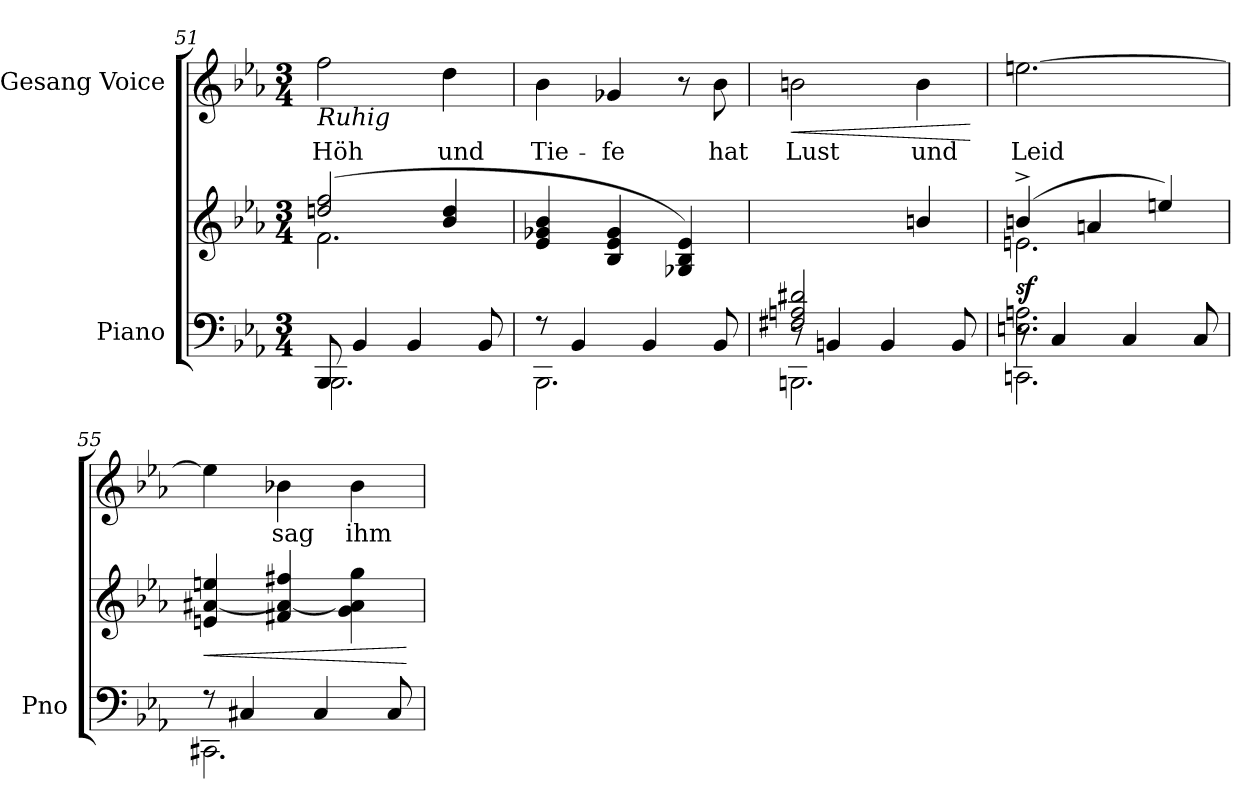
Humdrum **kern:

**kern	**kern	**dynam	**kern	**text	**dynam
*part2	*part2	*part2	*part1	*part1	*part1
*staff3	*staff2	*staff2/3	*staff1	*staff1	*staff1
*I"Piano	*	*	*I"Gesang Voice	*	*
*I'Pno	*	*	*	*	*
*clefF4	*clefG2	*	*clefG2	*	*
*k[b-e-a-]	*k[b-e-a-]	*	*k[b-e-a-]	*	*
*M3/4	*M3/4	*	*M3/4	*	*
=51	=51	=51	=51	=51	=51
!	!	!	!LO:TX:b:i:t=Ruhig	!	!
!LO:N:head=open	!	!	!	!LO:LY:b	!
*^	*^	*	*	*	*
8BBB-/	2.BBB-\	(2ddn/ 2ff/	2.f\	.	2ff\	Höh	.
4BB-/	.	.	.	.	.	.	.
4BB-/	.	.	.	.	.	.	.
!	!	!	!	!	!	!LO:LY:b	!
.	.	4b-/ 4dd/	.	.	4dd\	und	.
8BB-/	.	.	.	.	.	.	.
*	*	*v	*v	*	*	*	*
=52	=52	=52	=52	=52	=52	=52
!	!	!	!	!	!LO:LY:b	!
8r	2.BBB-\	4e-/ 4g-X/ 4b-/	.	4b-\	Tie-	.
4BB-/	.	.	.	.	.	.
!	!	!	!	!	!LO:LY:b	!
.	.	4B-/ 4e-/ 4g-/	.	4g-X/	-fe	.
4BB-/	.	.	.	.	.	.
.	.	4G-X/ 4B-/ 4e-/)	.	8r	.	.
!	!	!	!	!	!LO:LY:b	!
8BB-/	.	.	.	8b-\	hat	.
=53	=53	=53	=53	=53	=53	=53
*	*^	*	*	*	*	*
!	!	!	!	!	!	!LO:LY:b	!LO:HP:b
(>2F#X/ 2An/ 2d#X/	8r	2.BBBn\	2ryy	.	2bn\	Lust	<
.	4BBn/	.	.	.	.	.	.
.	4BB/	.	.	.	.	.	.
!	!	!	!	!	!	!LO:LY:b	!
4ryy	.	.	4bn/)	.	4b\	und	.
.	8BB/	.	.	.	.	.	.
*v	*v	*v	*	*	*	*	*
.	.	.	.	.	[
!!LO:LB:g=z
=54	=54	=54	=54	=54	=54
*^	*^	*	*	*	*
*	*^	*	*	*	*	*	*
!	!	!	!	!	!LO:DY:b	!	!LO:LY:b	!
8r	2.CCn\	2.En\ 2.An\	(4bn^/	2.en\	sf	[2.een\	Leid	.
4C/	.	.	.	.	.	.	.	.
.	.	.	4an/	.	.	.	.	.
4C/	.	.	.	.	.	.	.	.
.	.	.	4een/)	.	.	.	.	.
8C/	.	.	.	.	.	.	.	.
*	*v	*v	*	*	*	*	*	*
*	*	*v	*v	*	*	*	*
=55	=55	=55	=55	=55	=55	=55
!	!	!	!LO:HP:b	!	!	!
8r	2.CC#X\	4en/ [4a#X/ 4een/	<	4ee\]	.	.
4C#X/	.	.	.	.	.	.
!	!	!	!	!	!LO:LY:b	!
.	.	4f#X/ 4a#/_ 4ff#X/	.	4b-X\	sag	.
4C#/	.	.	.	.	.	.
!	!	!	!	!	!LO:LY:b	!
.	.	4g\ 4a#\] 4gg\	.	4b-\	ihm	.
8C#/	.	.	.	.	.	.
*v	*v	*	*	*	*	*
.	.	[	.	.	.
=	=	=	=	=	=
*-	*-	*-	*-	*-	*-
